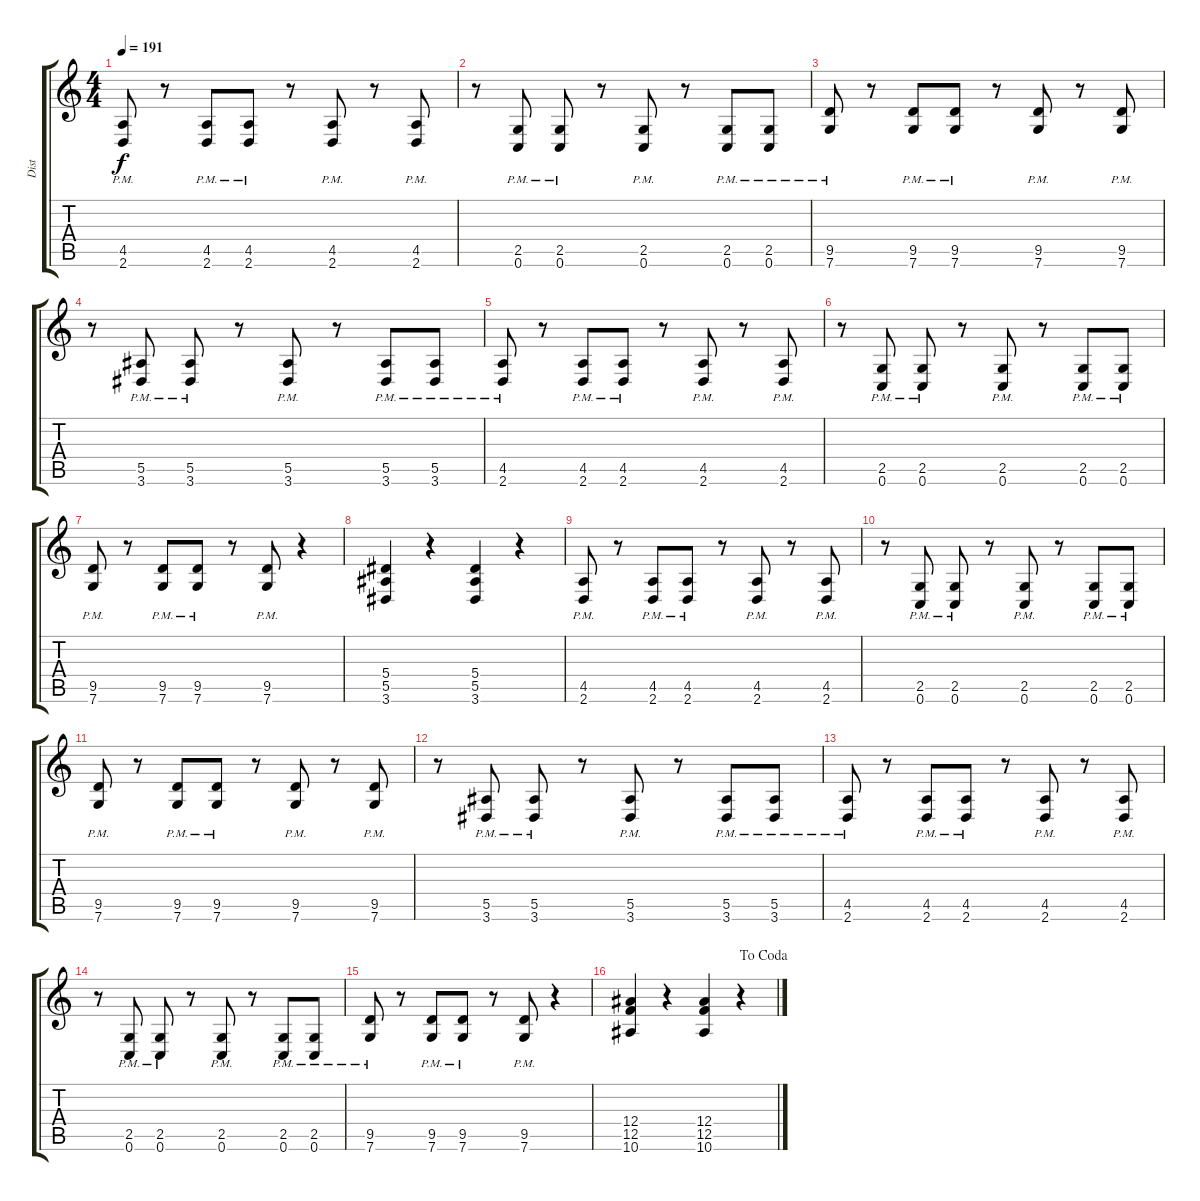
\track ("Dist" "Dist") {instrument distortionguitar}
\staff {score tabs}
\tuning (C4 G3 Eb3 Bb2 F2 C2) {hide}
\ts (4 4)
\tempo 191
\clef g2
\ks c
(4.5{pm} 2.6{pm}).8{dy f} r.8 (4.5{pm} 2.6{pm}).8 (4.5{pm} 2.6{pm}).8 r.8 (4.5{pm} 2.6{pm}).8 r.8 (4.5{pm} 2.6{pm}).8 |
r.8 (2.5{pm} 0.6{pm}).8 (2.5{pm} 0.6{pm}).8 r.8 (2.5{pm} 0.6{pm}).8 r.8 (2.5{pm} 0.6{pm}).8 (2.5{pm} 0.6{pm}).8 |
(9.5{pm} 7.6{pm}).8 r.8 (9.5{pm} 7.6{pm}).8 (9.5{pm} 7.6{pm}).8 r.8 (9.5{pm} 7.6{pm}).8 r.8 (9.5{pm} 7.6{pm}).8 |
r.8 (5.5{pm} 3.6{pm}).8 (5.5{pm} 3.6{pm}).8 r.8 (5.5{pm} 3.6{pm}).8 r.8 (5.5{pm} 3.6{pm}).8 (5.5{pm} 3.6{pm}).8 |
(4.5{pm} 2.6{pm}).8 r.8 (4.5{pm} 2.6{pm}).8 (4.5{pm} 2.6{pm}).8 r.8 (4.5{pm} 2.6{pm}).8 r.8 (4.5{pm} 2.6{pm}).8 |
r.8 (2.5{pm} 0.6{pm}).8 (2.5{pm} 0.6{pm}).8 r.8 (2.5{pm} 0.6{pm}).8 r.8 (2.5{pm} 0.6{pm}).8 (2.5{pm} 0.6{pm}).8 |
(9.5{pm} 7.6{pm}).8 r.8 (9.5{pm} 7.6{pm}).8 (9.5{pm} 7.6{pm}).8 r.8 (9.5{pm} 7.6{pm}).8 r.4 |
(5.4 5.5 3.6).4 r.4 (5.4 5.5 3.6).4 r.4 |
(4.5{pm} 2.6{pm}).8 r.8 (4.5{pm} 2.6{pm}).8 (4.5{pm} 2.6{pm}).8 r.8 (4.5{pm} 2.6{pm}).8 r.8 (4.5{pm} 2.6{pm}).8 |
r.8 (2.5{pm} 0.6{pm}).8 (2.5{pm} 0.6{pm}).8 r.8 (2.5{pm} 0.6{pm}).8 r.8 (2.5{pm} 0.6{pm}).8 (2.5{pm} 0.6{pm}).8 |
(9.5{pm} 7.6{pm}).8 r.8 (9.5{pm} 7.6{pm}).8 (9.5{pm} 7.6{pm}).8 r.8 (9.5{pm} 7.6{pm}).8 r.8 (9.5{pm} 7.6{pm}).8 |
r.8 (5.5{pm} 3.6{pm}).8 (5.5{pm} 3.6{pm}).8 r.8 (5.5{pm} 3.6{pm}).8 r.8 (5.5{pm} 3.6{pm}).8 (5.5{pm} 3.6{pm}).8 |
(4.5{pm} 2.6{pm}).8 r.8 (4.5{pm} 2.6{pm}).8 (4.5{pm} 2.6{pm}).8 r.8 (4.5{pm} 2.6{pm}).8 r.8 (4.5{pm} 2.6{pm}).8 |
r.8 (2.5{pm} 0.6{pm}).8 (2.5{pm} 0.6{pm}).8 r.8 (2.5{pm} 0.6{pm}).8 r.8 (2.5{pm} 0.6{pm}).8 (2.5{pm} 0.6{pm}).8 |
(9.5{pm} 7.6{pm}).8 r.8 (9.5{pm} 7.6{pm}).8 (9.5{pm} 7.6{pm}).8 r.8 (9.5{pm} 7.6{pm}).8 r.4 |
\jump dacoda
(12.4 12.5 10.6).4 r.4 (12.4 12.5 10.6).4 r.4
